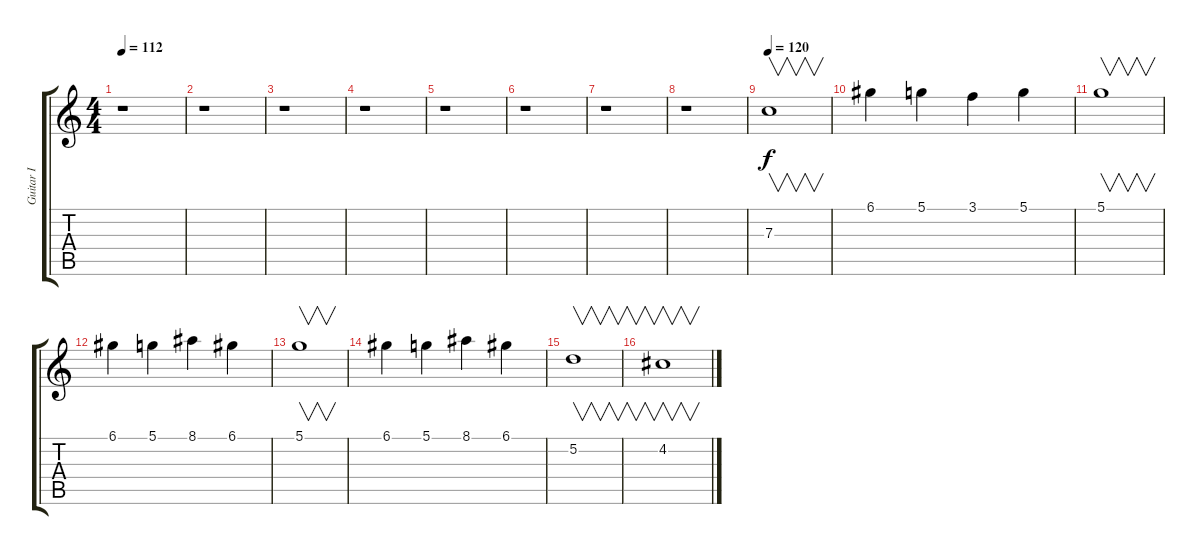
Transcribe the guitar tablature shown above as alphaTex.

\track ("Guitar I" "Guitar I") {instrument distortionguitar}
\staff {score tabs}
\tuning (D4 A3 F3 C3 G2 D2) {hide}
\ts (4 4)
\tempo 112
\clef g2
\ks c
r.1{dy f instrument distortionguitar} |
r.1 |
r.1 |
r.1 |
r.1 |
r.1 |
r.1 |
r.1 |
\tempo 120
7.3.1{v} |
6.1.4 5.1.4 3.1.4 5.1.4 |
5.1.1{v} |
6.1.4 5.1.4 8.1.4 6.1.4 |
5.1.1{v} |
6.1.4 5.1.4 8.1.4 6.1.4 |
5.2.1{v} |
4.2.1{v}
